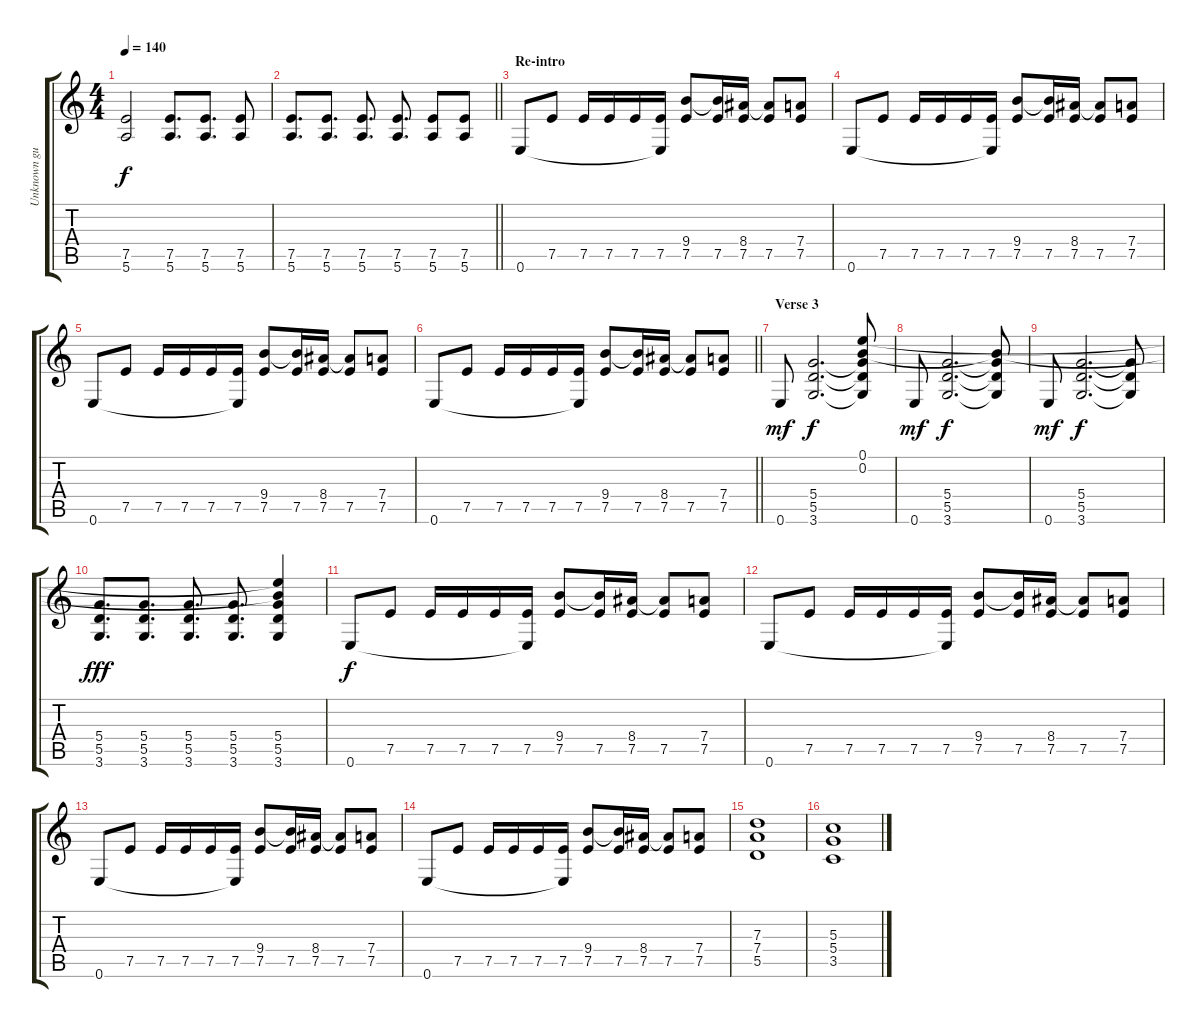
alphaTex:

\track ("Unknown guy (guitar)" "Unknown gu") {instrument overdrivenguitar}
\staff {score tabs}
\tuning (E4 B3 G3 D3 A2 E2) {hide}
\ts (4 4)
\tempo 140
\clef g2
\ks c
(7.5 5.6).2{dy f} (7.5 5.6).8{d} (7.5 5.6).8{d} (7.5 5.6).8 |
\barLineRight lightlight
(7.5 5.6).8{d} (7.5 5.6).8{d} (7.5 5.6).8{d} (7.5 5.6).8{d} (7.5 5.6).8 (7.5 5.6).8 |
\section ("" "Re-intro")
0.6.8 7.5.8 7.5.16 7.5.16 7.5.16 (7.5 0.6{t}).16 (9.4 7.5).8 (9.4{t} 7.5).16 (8.4 7.5).16 (8.4{t} 7.5).8 (7.4 7.5).8 |
0.6.8 7.5.8 7.5.16 7.5.16 7.5.16 (7.5 0.6{t}).16 (9.4 7.5).8 (9.4{t} 7.5).16 (8.4 7.5).16 (8.4{t} 7.5).8 (7.4 7.5).8 |
0.6.8 7.5.8 7.5.16 7.5.16 7.5.16 (7.5 0.6{t}).16 (9.4 7.5).8 (9.4{t} 7.5).16 (8.4 7.5).16 (8.4{t} 7.5).8 (7.4 7.5).8 |
\barLineRight lightlight
0.6.8 7.5.8 7.5.16 7.5.16 7.5.16 (7.5 0.6{t}).16 (9.4 7.5).8 (9.4{t} 7.5).16 (8.4 7.5).16 (8.4{t} 7.5).8 (7.4 7.5).8 |
\section ("" "Verse 3")
0.6.8{dy mf} (5.4 5.5 3.6).2{d dy f} (0.1 0.2 5.4{t} 5.5{t} 3.6{t}).8 |
0.6.8{dy mf} (5.4 5.5 3.6).2{d dy f} (0.2{t} 5.4{t} 5.5{t} 3.6{t}).8 |
0.6.8{dy mf} (5.4 5.5 3.6).2{d dy f} (5.4{t} 5.5{t} 3.6{t}).8 |
(5.4 5.5 3.6).8{d dy fff} (5.4 5.5 3.6).8{d} (5.4 5.5 3.6).8{d} (5.4 5.5 3.6).8{d} (0.1{t} 0.2{t} 5.4 5.5 3.6).4 |
0.6.8{dy f} 7.5.8 7.5.16 7.5.16 7.5.16 (7.5 0.6{t}).16 (9.4 7.5).8 (9.4{t} 7.5).16 (8.4 7.5).16 (8.4{t} 7.5).8 (7.4 7.5).8 |
0.6.8 7.5.8 7.5.16 7.5.16 7.5.16 (7.5 0.6{t}).16 (9.4 7.5).8 (9.4{t} 7.5).16 (8.4 7.5).16 (8.4{t} 7.5).8 (7.4 7.5).8 |
0.6.8 7.5.8 7.5.16 7.5.16 7.5.16 (7.5 0.6{t}).16 (9.4 7.5).8 (9.4{t} 7.5).16 (8.4 7.5).16 (8.4{t} 7.5).8 (7.4 7.5).8 |
0.6.8 7.5.8 7.5.16 7.5.16 7.5.16 (7.5 0.6{t}).16 (9.4 7.5).8 (9.4{t} 7.5).16 (8.4 7.5).16 (8.4{t} 7.5).8 (7.4 7.5).8 |
(7.3 7.4 5.5).1 |
(5.3 5.4 3.5).1
